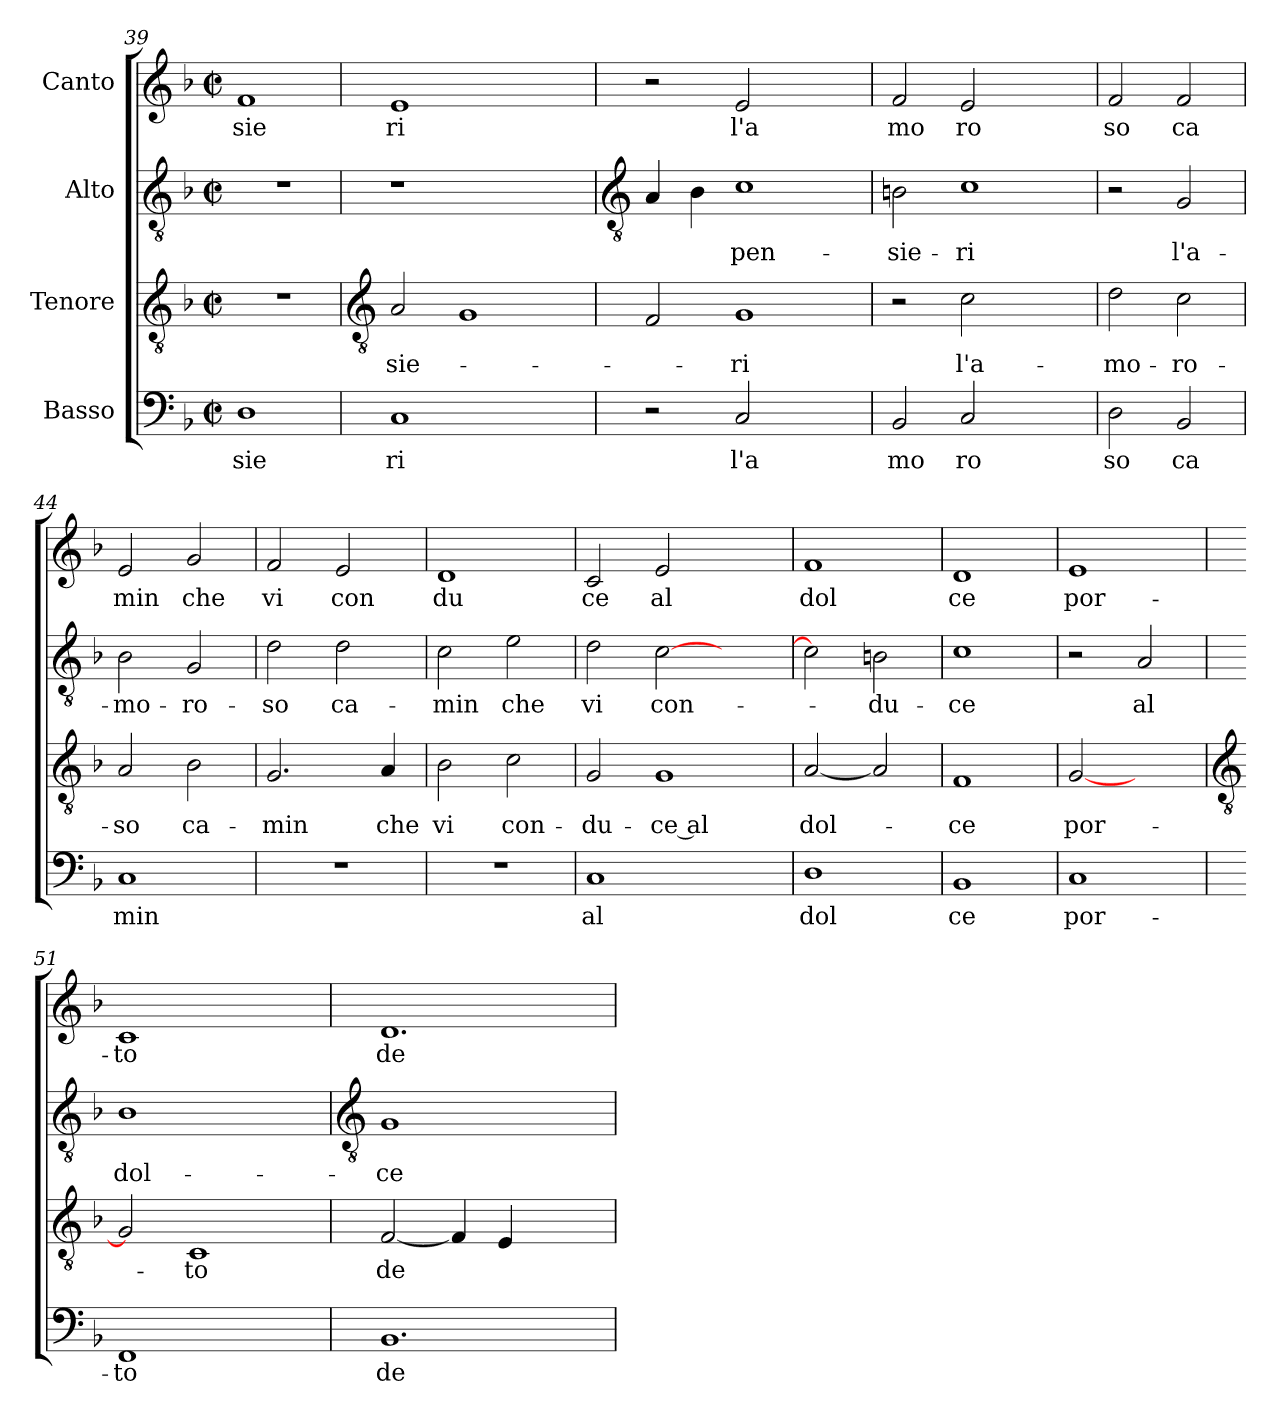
**kern	**text	**kern	**text	**kern	**text	**kern	**text
*part4	*part4	*part3	*part3	*part2	*part2	*part1	*part1
*staff4	*staff4	*staff3	*staff3	*staff2	*staff2	*staff1	*staff1
*I"Basso	*	*I"Tenore	*	*I"Alto	*	*I"Canto	*
*clefF4	*	*clefGv2	*	*clefGv2	*	*clefG2	*
*k[b-]	*	*k[b-]	*	*k[b-]	*	*k[b-]	*
*F:	*	*F:	*	*F:	*	*F:	*
*M2/2	*	*M2/2	*	*M2/2	*	*M2/2	*
*met(c|)	*	*met(c|)	*	*met(c|)	*	*met(c|)	*
=39A	=39A	=39A	=39A	=39A	=39A	=39A	=39A
!	!LO:LY:b	!	!	!	!	!	!LO:LY:b
1D	sie	1r	.	1r	.	1f	sie
!!LO:LB:g=z
=40A	=40A	=40A	=40A	=40A	=40A	=40A	=40A
*	*	*clefGv2	*	*	*	*	*
!	!LO:LY:b	!	!LO:LY:b	!	!	!	!LO:LY:b
1C	ri	2A/	sie-	1r	.	1e	ri
.	.	1G	.	.	.	.	.
2ryy	.	.	.	2ryy	.	2ryy	.
!!LO:LB:g=z
=41	=41	=41	=41	=41	=41	=41	=41
*	*	*	*	*clefGv2	*	*	*
2r	.	2F/	.	4A/	.	2r	.
.	.	.	.	4B-\	.	.	.
!	!LO:LY:b	!	!LO:LY:b	!	!LO:LY:b	!	!LO:LY:b
2C/	l'a	1G	-ri	1c	pen-	2e/	l'a
2ryy	.	.	.	.	.	2ryy	.
=42	=42	=42	=42	=42	=42	=42	=42
!	!LO:LY:b	!	!	!	!LO:LY:b	!	!LO:LY:b
2BB-/	mo	2r	.	2Bn\	-sie-	2f/	mo
!	!LO:LY:b	!	!LO:LY:b	!	!LO:LY:b	!	!LO:LY:b
2C/	ro	2c\	l'a-	1c	-ri	2e/	ro
2ryy	.	2ryy	.	.	.	2ryy	.
=43	=43	=43	=43	=43	=43	=43	=43
!	!LO:LY:b	!	!LO:LY:b	!	!	!	!LO:LY:b
2D\	so	2d\	-mo-	2r	.	2f/	so
!	!LO:LY:b	!	!LO:LY:b	!	!LO:LY:b	!	!LO:LY:b
2BB-/	ca	2c\	-ro-	2G/	l'a-	2f/	ca
=44	=44	=44	=44	=44	=44	=44	=44
!	!LO:LY:b	!	!LO:LY:b	!	!LO:LY:b	!	!LO:LY:b
1C	min	2A/	-so	2B-\	-mo-	2e/	min
!	!	!	!LO:LY:b	!	!LO:LY:b	!	!LO:LY:b
.	.	2B-\	ca-	2G/	-ro-	2g/	che
=45	=45	=45	=45	=45	=45	=45	=45
!	!	!	!LO:LY:b	!	!LO:LY:b	!	!LO:LY:b
1r	.	2.G/	-min	2d\	-so	2f/	vi
!	!	!	!	!	!LO:LY:b	!	!LO:LY:b
.	.	.	.	2d\	ca-	2e/	con
!	!	!	!LO:LY:b	!	!	!	!
.	.	4A/	che	.	.	.	.
=46	=46	=46	=46	=46	=46	=46	=46
!	!	!	!LO:LY:b	!	!LO:LY:b	!	!LO:LY:b
1r	.	2B-\	vi	2c\	-min	1d	du
!	!	!	!LO:LY:b	!	!LO:LY:b	!	!
.	.	2c\	con-	2e\	che	.	.
=47A	=47A	=47A	=47A	=47A	=47A	=47A	=47A
!	!LO:LY:b	!	!LO:LY:b	!	!LO:LY:b	!	!LO:LY:b
1C	al	2G/	-du-	2d\	vi	2c/	ce
!	!	!	!LO:LY:b	!	!LO:LY:b	!	!LO:LY:b
.	.	1G	-ce al	[2c\	con-	2e/	al
2ryy	.	.	.	2ryy	.	2ryy	.
=48A	=48A	=48A	=48A	=48A	=48A	=48A	=48A
!	!LO:LY:b	!	!LO:LY:b	!	!	!	!LO:LY:b
1D	dol	[2A/	dol-	2c\]	.	1f	dol
!	!	!	!	!	!LO:LY:b	!	!
.	.	2A/]	.	2Bn\	-du-	.	.
=49A	=49A	=49A	=49A	=49A	=49A	=49A	=49A
!	!LO:LY:b	!	!LO:LY:b	!	!LO:LY:b	!	!LO:LY:b
1BB-	ce	1F	-ce	1c	-ce	1d	ce
!!LO:LB:g=z
=50	=50	=50	=50	=50	=50	=50	=50
!	!LO:LY:b	!	!LO:LY:b	!	!	!	!LO:LY:b
1C	por-	[2G/	por-	2r	.	1e	por-
!	!	!	!	!	!LO:LY:b	!	!
.	.	2ryy	.	2A/	al	.	.
!!LO:LB:g=z
=51A	=51A	=51A	=51A	=51A	=51A	=51A	=51A
*	*	*clefGv2	*	*	*	*	*
!	!LO:LY:b	!	!	!	!LO:LY:b	!	!LO:LY:b
1FF	-to	2G/]	.	1B-	dol-	1c	-to
!	!	!	!LO:LY:b	!	!	!	!
.	.	1C	-to	.	.	.	.
2ryy	.	.	.	2ryy	.	2ryy	.
!!LO:LB:g=z
=52A	=52A	=52A	=52A	=52A	=52A	=52A	=52A
*	*	*	*	*clefGv2	*	*	*
!	!LO:LY:b	!	!LO:LY:b	!	!LO:LY:b	!	!LO:LY:b
1.BB-	de	[2F/	de	1G	-ce	1.d	de
.	.	4F/]	.	.	.	.	.
.	.	4E/	.	.	.	.	.
.	.	2ryy	.	2ryy	.	.	.
=	=	=	=	=	=	=	=
*-	*-	*-	*-	*-	*-	*-	*-
